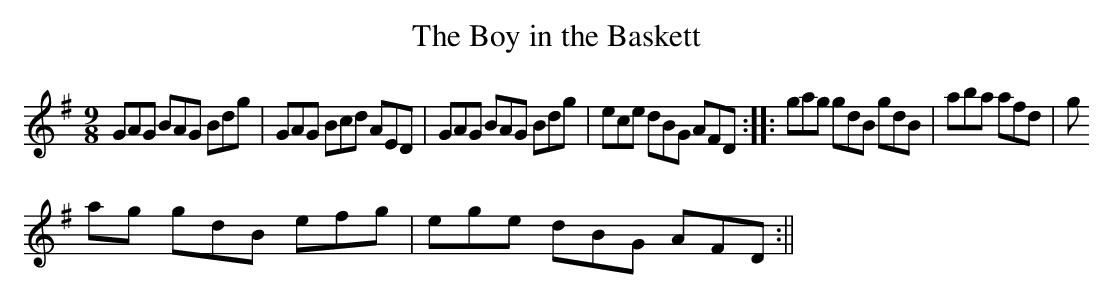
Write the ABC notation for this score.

X:1
T:The Boy in the Baskett
M:9/8
L:1/8
K:G major
GAG BAG Bdg|GAG Bcd AED|GAG BAG Bdg|ece dBG AFD:||:gag gdB gdB|aba afd|g
ag gdB efg|ege dBG AFD:||
